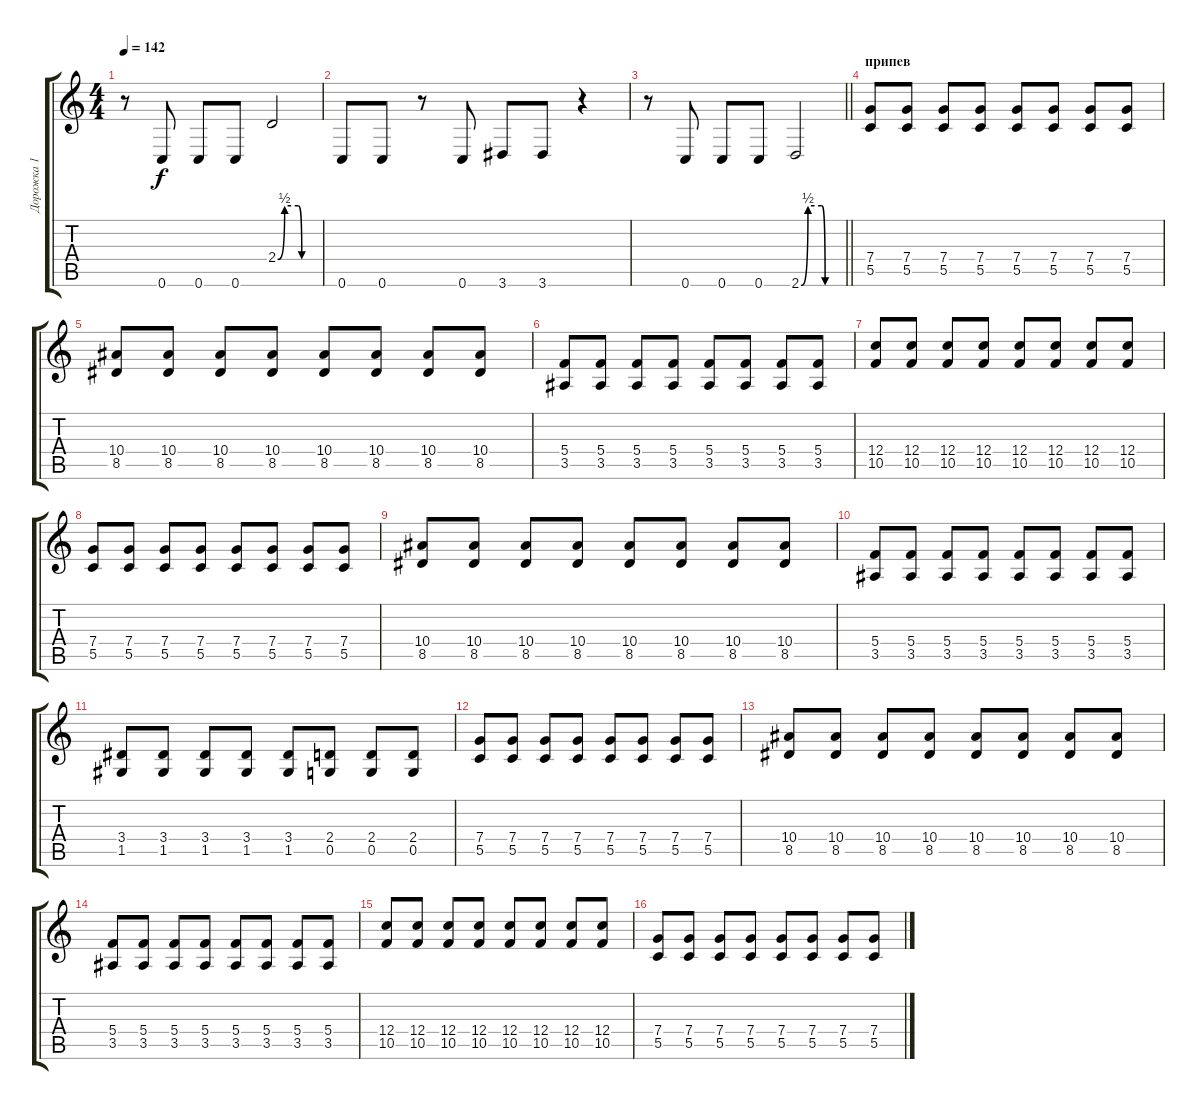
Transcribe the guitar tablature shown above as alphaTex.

\track ("Дорожка 1" "Дорожка 1") {instrument distortionguitar}
\staff {score tabs}
\tuning (D4 A3 F3 C3 G2 C2) {hide}
\ts (4 4)
\tempo 142
\clef g2
\ks c
r.8{dy f} 0.6.8 0.6.8 0.6.8 2.4{be (custom 0 0 10 2 30 2 35 0 60 0)}.2 |
0.6.8 0.6.8 r.8 0.6.8 3.6.8 3.6.8 r.4 |
\barLineRight lightlight
r.8 0.6.8 0.6.8 0.6.8 2.6{be (custom 0 0 10 2 30 2 35 0 60 0)}.2 |
\section ("" "припев")
(7.4 5.5).8 (7.4 5.5).8 (7.4 5.5).8 (7.4 5.5).8 (7.4 5.5).8 (7.4 5.5).8 (7.4 5.5).8 (7.4 5.5).8 |
(10.4 8.5).8 (10.4 8.5).8 (10.4 8.5).8 (10.4 8.5).8 (10.4 8.5).8 (10.4 8.5).8 (10.4 8.5).8 (10.4 8.5).8 |
(5.4 3.5).8 (5.4 3.5).8 (5.4 3.5).8 (5.4 3.5).8 (5.4 3.5).8 (5.4 3.5).8 (5.4 3.5).8 (5.4 3.5).8 |
(12.4 10.5).8 (12.4 10.5).8 (12.4 10.5).8 (12.4 10.5).8 (12.4 10.5).8 (12.4 10.5).8 (12.4 10.5).8 (12.4 10.5).8 |
(7.4 5.5).8 (7.4 5.5).8 (7.4 5.5).8 (7.4 5.5).8 (7.4 5.5).8 (7.4 5.5).8 (7.4 5.5).8 (7.4 5.5).8 |
(10.4 8.5).8 (10.4 8.5).8 (10.4 8.5).8 (10.4 8.5).8 (10.4 8.5).8 (10.4 8.5).8 (10.4 8.5).8 (10.4 8.5).8 |
(5.4 3.5).8 (5.4 3.5).8 (5.4 3.5).8 (5.4 3.5).8 (5.4 3.5).8 (5.4 3.5).8 (5.4 3.5).8 (5.4 3.5).8 |
(3.4 1.5).8 (3.4 1.5).8 (3.4 1.5).8 (3.4 1.5).8 (3.4 1.5).8 (2.4 0.5).8 (2.4 0.5).8 (2.4 0.5).8 |
(7.4 5.5).8 (7.4 5.5).8 (7.4 5.5).8 (7.4 5.5).8 (7.4 5.5).8 (7.4 5.5).8 (7.4 5.5).8 (7.4 5.5).8 |
(10.4 8.5).8 (10.4 8.5).8 (10.4 8.5).8 (10.4 8.5).8 (10.4 8.5).8 (10.4 8.5).8 (10.4 8.5).8 (10.4 8.5).8 |
(5.4 3.5).8 (5.4 3.5).8 (5.4 3.5).8 (5.4 3.5).8 (5.4 3.5).8 (5.4 3.5).8 (5.4 3.5).8 (5.4 3.5).8 |
(12.4 10.5).8 (12.4 10.5).8 (12.4 10.5).8 (12.4 10.5).8 (12.4 10.5).8 (12.4 10.5).8 (12.4 10.5).8 (12.4 10.5).8 |
(7.4 5.5).8 (7.4 5.5).8 (7.4 5.5).8 (7.4 5.5).8 (7.4 5.5).8 (7.4 5.5).8 (7.4 5.5).8 (7.4 5.5).8
